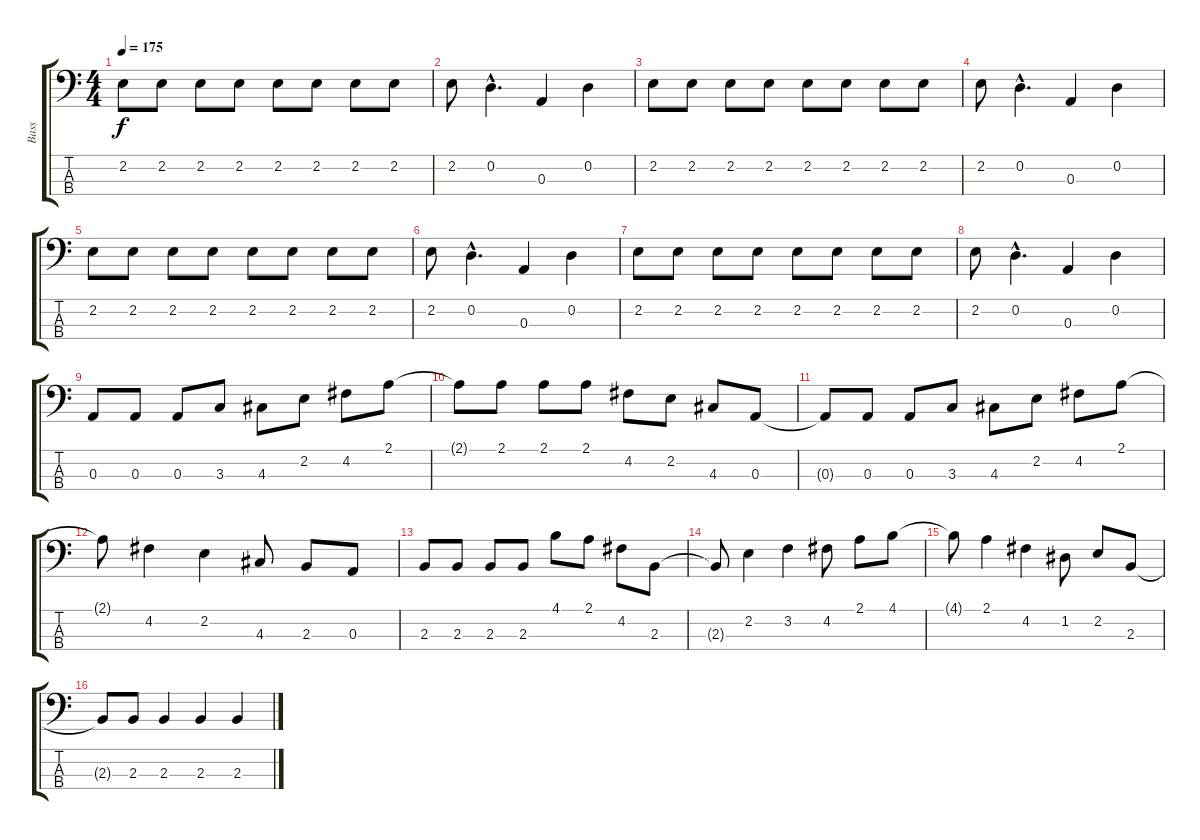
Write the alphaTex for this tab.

\track ("Bass" "Bass") {instrument electricbassfinger}
\staff {score tabs}
\tuning (G2 D2 A1 E1) {hide}
\ts (4 4)
\tempo 175
\clef f4
\ks c
2.2.8{dy f} 2.2.8 2.2.8 2.2.8 2.2.8 2.2.8 2.2.8 2.2.8 |
2.2.8 0.2{hac}.4{d} 0.3.4 0.2.4 |
2.2.8 2.2.8 2.2.8 2.2.8 2.2.8 2.2.8 2.2.8 2.2.8 |
2.2.8 0.2{hac}.4{d} 0.3.4 0.2.4 |
2.2.8 2.2.8 2.2.8 2.2.8 2.2.8 2.2.8 2.2.8 2.2.8 |
2.2.8 0.2{hac}.4{d} 0.3.4 0.2.4 |
2.2.8 2.2.8 2.2.8 2.2.8 2.2.8 2.2.8 2.2.8 2.2.8 |
2.2.8 0.2{hac}.4{d} 0.3.4 0.2.4 |
0.3.8 0.3.8 0.3.8 3.3.8 4.3.8 2.2.8 4.2.8 2.1.8 |
2.1{t}.8 2.1.8 2.1.8 2.1.8 4.2.8 2.2.8 4.3.8 0.3.8 |
0.3{t}.8 0.3.8 0.3.8 3.3.8 4.3.8 2.2.8 4.2.8 2.1.8 |
2.1{t}.8 4.2.4 2.2.4 4.3.8 2.3.8 0.3.8 |
2.3.8 2.3.8 2.3.8 2.3.8 4.1.8 2.1.8 4.2.8 2.3.8 |
2.3{t}.8 2.2.4 3.2.4 4.2.8 2.1.8 4.1.8 |
4.1{t}.8 2.1.4 4.2.4 1.2.8 2.2.8 2.3.8 |
2.3{t}.8 2.3.8 2.3.4 2.3.4 2.3.4
